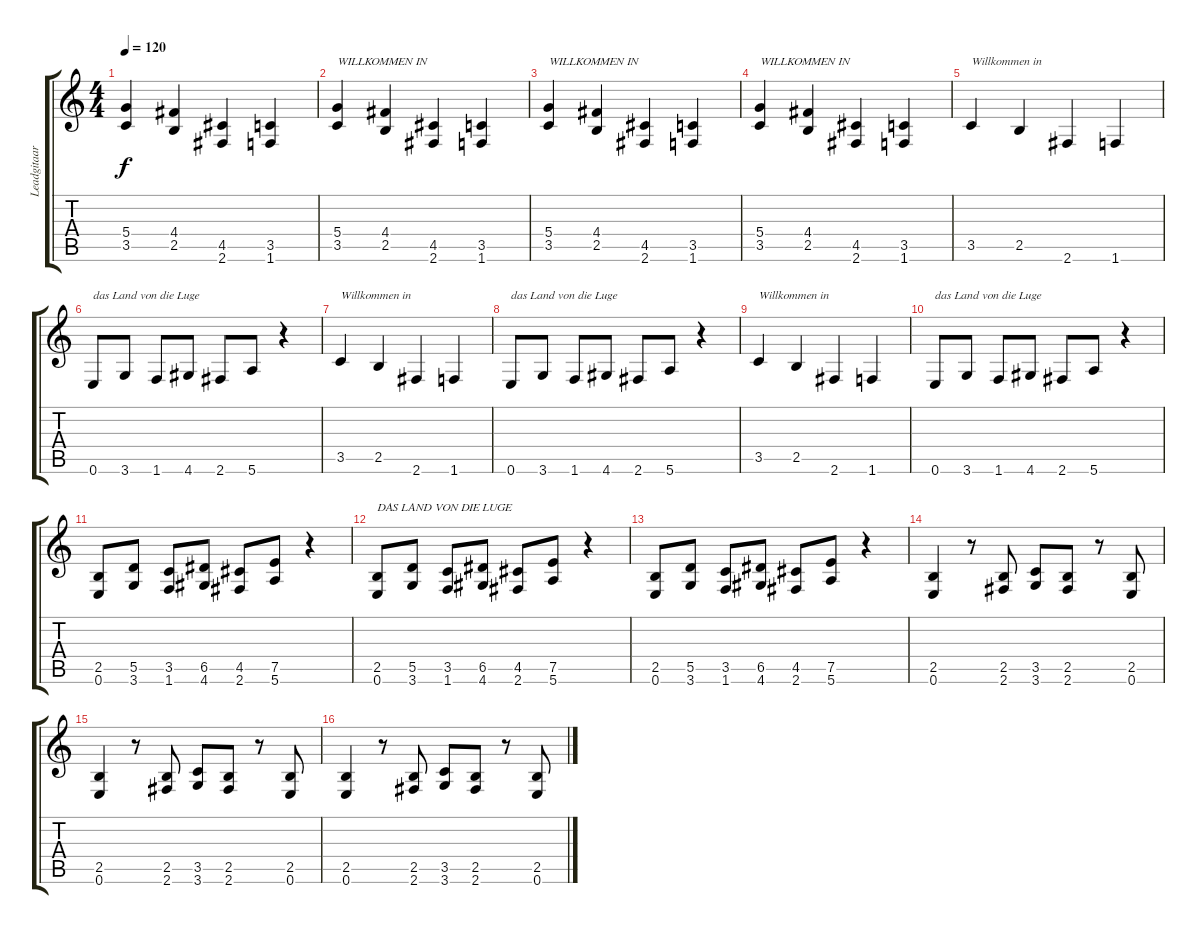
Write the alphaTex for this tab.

\track ("Leadgitaar" "Leadgitaar") {instrument overdrivenguitar}
\staff {score tabs}
\tuning (E4 B3 G3 D3 A2 E2) {hide}
\ts (4 4)
\tempo 120
\clef g2
\ks c
(5.4 3.5).4{dy f} (4.4 2.5).4 (4.5 2.6).4 (3.5 1.6).4 |
(5.4 3.5).4{txt "WILLKOMMEN IN"} (4.4 2.5).4 (4.5 2.6).4 (3.5 1.6).4 |
(5.4 3.5).4{txt "WILLKOMMEN IN"} (4.4 2.5).4 (4.5 2.6).4 (3.5 1.6).4 |
(5.4 3.5).4{txt "WILLKOMMEN IN"} (4.4 2.5).4 (4.5 2.6).4 (3.5 1.6).4 |
3.5.4{txt "Willkommen in"} 2.5.4 2.6.4 1.6.4 |
0.6.8{txt "das Land von die Luge"} 3.6.8 1.6.8 4.6.8 2.6.8 5.6.8 r.4 |
3.5.4{txt "Willkommen in"} 2.5.4 2.6.4 1.6.4 |
0.6.8{txt "das Land von die Luge"} 3.6.8 1.6.8 4.6.8 2.6.8 5.6.8 r.4 |
3.5.4{txt "Willkommen in"} 2.5.4 2.6.4 1.6.4 |
0.6.8{txt "das Land von die Luge"} 3.6.8 1.6.8 4.6.8 2.6.8 5.6.8 r.4 |
(2.5 0.6).8 (5.5 3.6).8 (3.5 1.6).8 (6.5 4.6).8 (4.5 2.6).8 (7.5 5.6).8 r.4 |
(2.5 0.6).8{txt "DAS LAND VON DIE LUGE"} (5.5 3.6).8 (3.5 1.6).8 (6.5 4.6).8 (4.5 2.6).8 (7.5 5.6).8 r.4 |
(2.5 0.6).8 (5.5 3.6).8 (3.5 1.6).8 (6.5 4.6).8 (4.5 2.6).8 (7.5 5.6).8 r.4 |
(2.5 0.6).4 r.8 (2.5 2.6).8 (3.5 3.6).8 (2.5 2.6).8 r.8 (2.5 0.6).8 |
(2.5 0.6).4 r.8 (2.5 2.6).8 (3.5 3.6).8 (2.5 2.6).8 r.8 (2.5 0.6).8 |
(2.5 0.6).4 r.8 (2.5 2.6).8 (3.5 3.6).8 (2.5 2.6).8 r.8 (2.5 0.6).8
